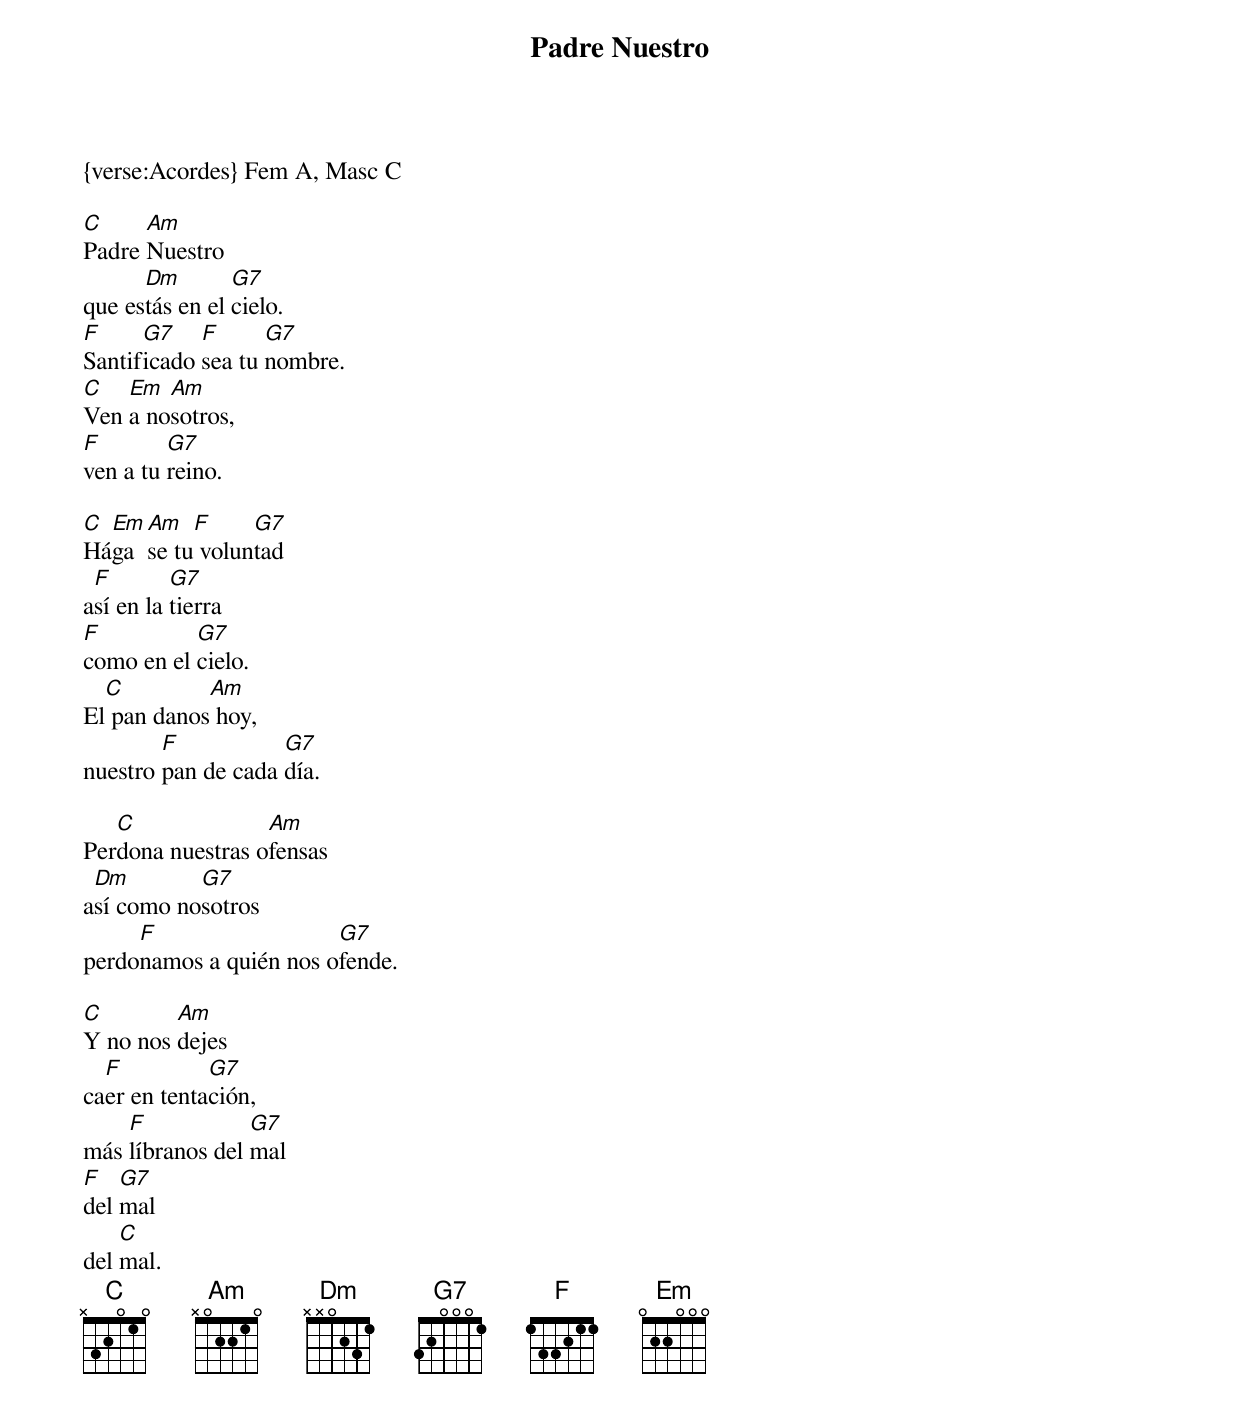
{title:Padre Nuestro}

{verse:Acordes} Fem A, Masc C

[C]Padre [Am]Nuestro
que es[Dm]tás en el [G7]cielo.
[F]Santif[G7]icado [F]sea tu [G7]nombre.
[C]Ven [Em]a no[Am]sotros,
[F]ven a tu [G7]reino.

[C]Há[Em]ga[Am]se tu[F] volun[G7]tad
a[F]sí en la [G7]tierra
[F]como en el [G7]cielo.
El[C] pan danos[Am] hoy,
nuestro [F]pan de cada [G7]día.

Per[C]dona nuestras o[Am]fensas
a[Dm]sí como no[G7]sotros
perdo[F]namos a quién nos o[G7]fende.

[C]Y no nos [Am]dejes
ca[F]er en tenta[G7]ción,
más [F]líbranos del [G7]mal
[F]del [G7]mal
del [C]mal.
